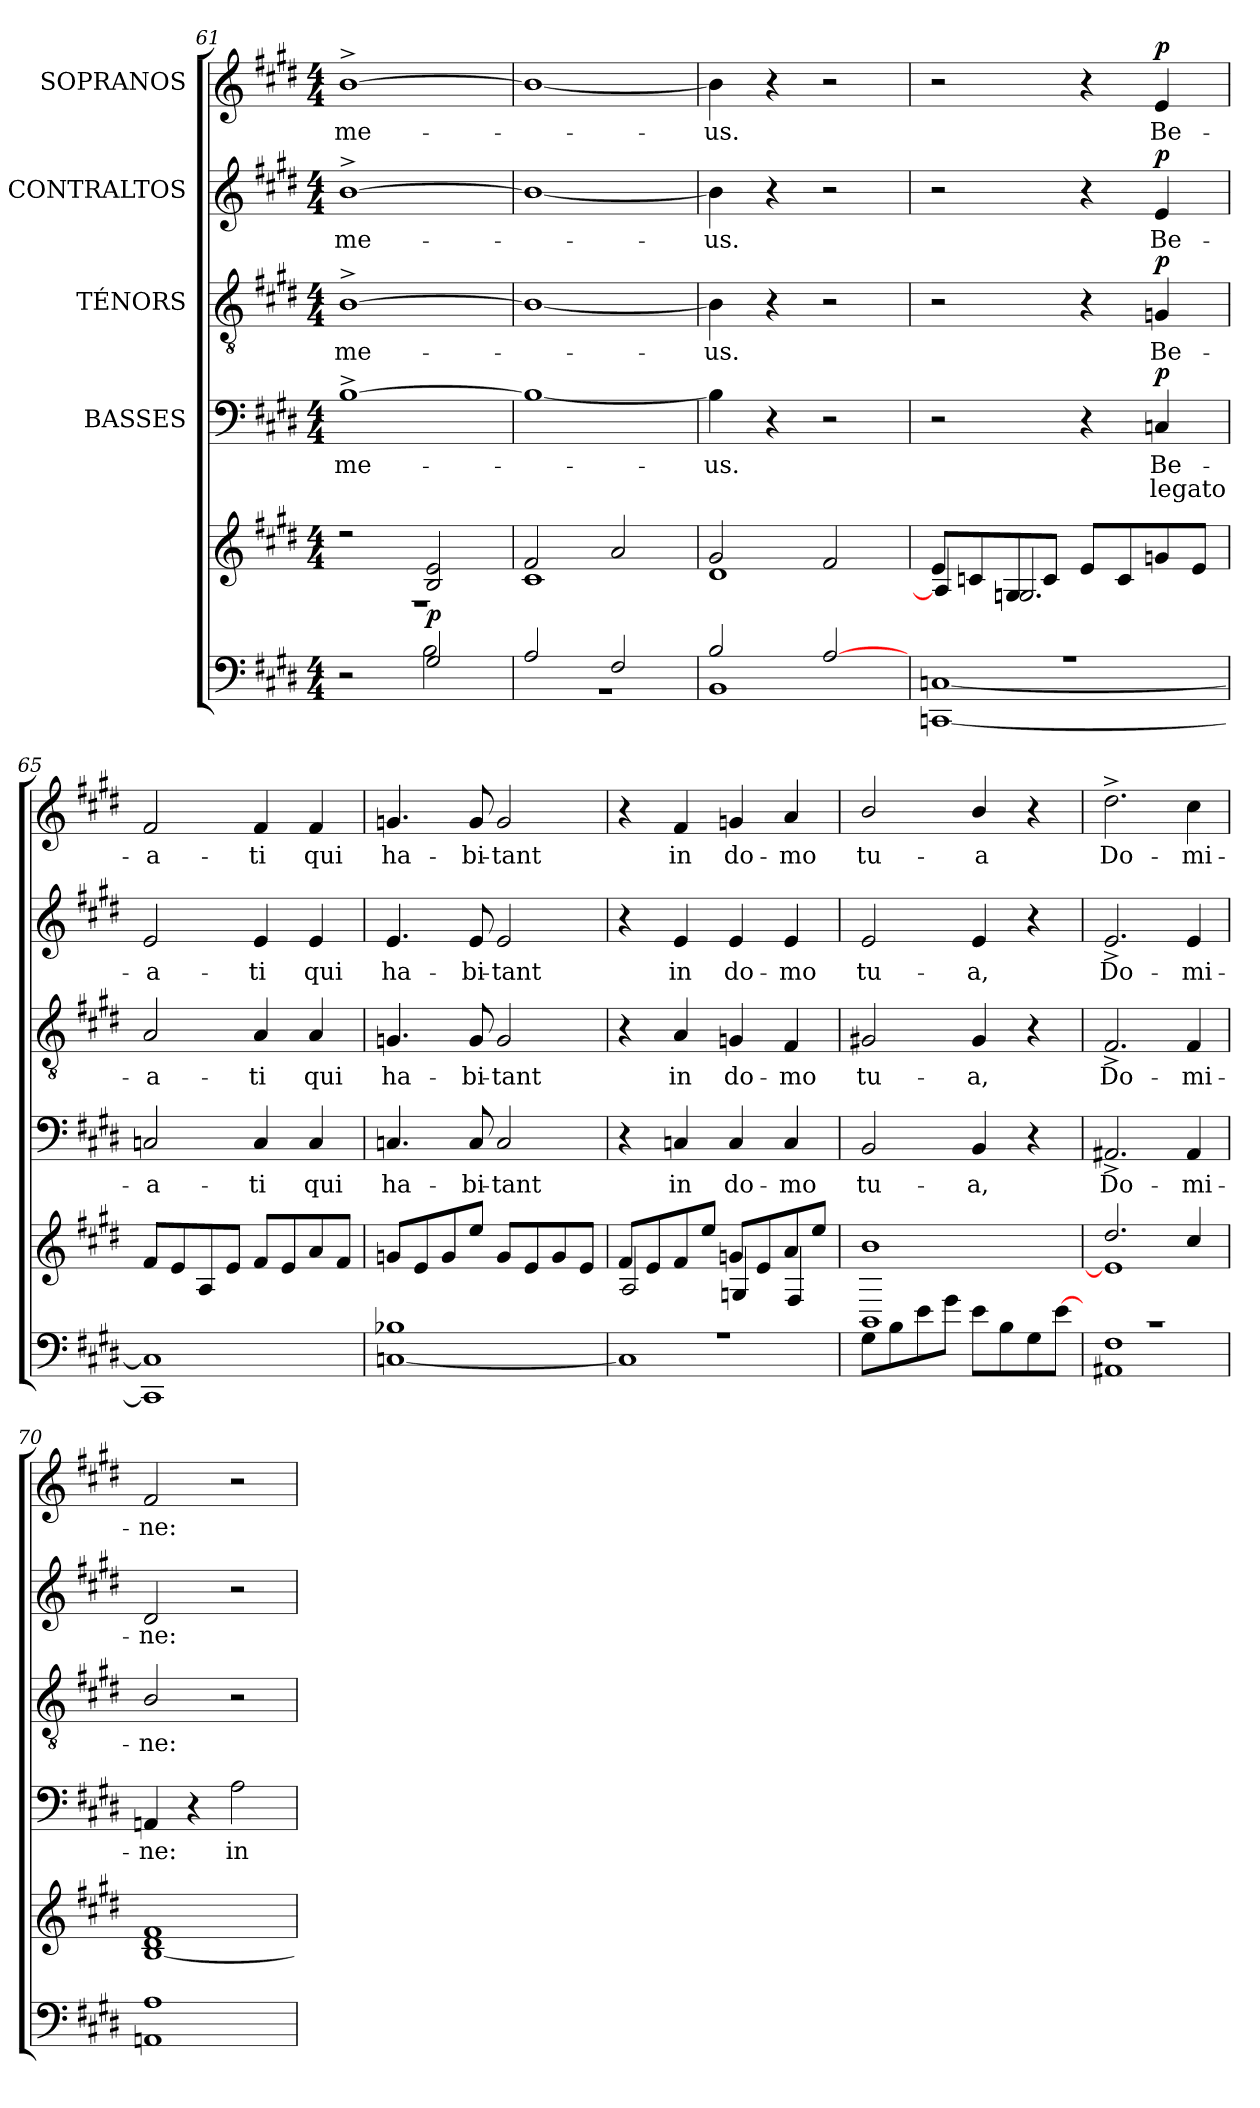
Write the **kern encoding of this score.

**kern	**kern	**dynam	**kern	**text	**text	**dynam	**kern	**text	**dynam	**kern	**text	**dynam	**kern	**text	**dynam
*part5	*part5	*part5	*part4	*part4	*part4	*part4	*part3	*part3	*part3	*part2	*part2	*part2	*part1	*part1	*part1
*staff6	*staff5	*staff5/6	*staff4	*staff4	*staff4	*staff4	*staff3	*staff3	*staff3	*staff2	*staff2	*staff2	*staff1	*staff1	*staff1
*	*	*	*I"BASSES	*	*	*	*I"TÉNORS	*	*	*I"CONTRALTOS	*	*	*I"SOPRANOS	*	*
*clefF4	*clefG2	*	*clefF4	*	*	*	*clefGv2	*	*	*clefG2	*	*	*clefG2	*	*
*k[f#c#g#d#]	*k[f#c#g#d#]	*	*k[f#c#g#d#]	*	*	*	*k[f#c#g#d#]	*	*	*k[f#c#g#d#]	*	*	*k[f#c#g#d#]	*	*
*M4/4	*M4/4	*	*M4/4	*	*	*	*M4/4	*	*	*M4/4	*	*	*M4/4	*	*
=61	=61	=61	=61	=61	=61	=61	=61	=61	=61	=61	=61	=61	=61	=61	=61
*^	*^	*	*	*	*	*	*	*	*	*	*	*	*	*	*
2r	2ryy	2r	1r	.	[1B^>i\	me-	.	.	[1B^>i\	me-	.	[1b^>i\	me-	.	[1b^>i\	me-	.
!	!	!	!	!LO:DY:a=2	!	!	!	!	!	!	!	!	!	!	!	!	!
2G#j/	2BZ\	2Bi/ 2ei/	.	p	.	.	.	.	.	.	.	.	.	.	.	.	.
=62	=62	=62	=62	=62	=62	=62	=62	=62	=62	=62	=62	=62	=62	=62	=62	=62	=62
2Aj/	1r	2f#i/	1c#V/	.	1Bi/_	.	.	.	1Bi/_	.	.	1bi/_	.	.	1bi/_	.	.
2F#j/	.	2ai/	.	.	.	.	.	.	.	.	.	.	.	.	.	.	.
!!LO:LB:g=z
=63	=63	=63	=63	=63	=63	=63	=63	=63	=63	=63	=63	=63	=63	=63	=63	=63	=63
2Bj/	1BBZ/	2g#i/	1d#V/	.	4Bi\]	-us.	.	.	4Bi\]	-us.	.	4bi\]	-us.	.	4bi\]	-us.	.
.	.	.	.	.	4r	.	.	.	4r	.	.	4r	.	.	4r	.	.
[2Aj/	.	2f#i/	.	.	2r	.	.	.	2r	.	.	2r	.	.	2r	.	.
=64	=64	=64	=64	=64	=64	=64	=64	=64	=64	=64	=64	=64	=64	=64	=64	=64	=64
1r	[1CCnV\ [1CnV\	8eiL	4Aj/]	.	2r	.	.	.	2r	.	.	2r	.	.	2r	.	.
.	.	8cni	.	.	.	.	.	.	.	.	.	.	.	.	.	.	.
.	.	8Gni	2.Gnj/	.	.	.	.	.	.	.	.	.	.	.	.	.	.
.	.	8ciJ	.	.	.	.	.	.	.	.	.	.	.	.	.	.	.
.	.	8eiL	.	.	4r	.	.	.	4r	.	.	4r	.	.	4r	.	.
.	.	8ci	.	.	.	.	.	.	.	.	.	.	.	.	.	.	.
!	!	!	!	!	!	!	!	!LO:DY:a	!	!	!LO:DY:a	!	!	!LO:DY:a	!	!	!LO:DY:a
.	.	8gni	.	.	4Cni/	Be-	legato	p	4Gni/	Be-	p	4ei/	Be-	p	4ei/	Be-	p
.	.	8eiJ	.	.	.	.	.	.	.	.	.	.	.	.	.	.	.
*v	*v	*	*	*	*	*	*	*	*	*	*	*	*	*	*	*	*
*	*v	*v	*	*	*	*	*	*	*	*	*	*	*	*	*	*
=65	=65	=65	=65	=65	=65	=65	=65	=65	=65	=65	=65	=65	=65	=65	=65
1CCj]/ 1Cj]/	8f#iL	.	2Cni/	a-	.	.	2Ai/	a-	.	2ei/	a-	.	2f#i/	a-	.
.	8ei	.	.	.	.	.	.	.	.	.	.	.	.	.	.
.	8Ai	.	.	.	.	.	.	.	.	.	.	.	.	.	.
.	8eiJ	.	.	.	.	.	.	.	.	.	.	.	.	.	.
.	8f#iL	.	4Ci/	ti	.	.	4Ai/	ti	.	4ei/	ti	.	4f#i/	ti	.
.	8ei	.	.	.	.	.	.	.	.	.	.	.	.	.	.
.	8ai	.	4Ci/	qui	.	.	4Ai/	qui	.	4ei/	qui	.	4f#i/	qui	.
.	8f#iJ	.	.	.	.	.	.	.	.	.	.	.	.	.	.
=66	=66	=66	=66	=66	=66	=66	=66	=66	=66	=66	=66	=66	=66	=66	=66
[1Cnj\ 1B-Xj\	8gniL	.	4.Cni/	ha-	.	.	4.Gni/	ha-	.	4.ei/	ha-	.	4.gni/	ha-	.
.	8ei	.	.	.	.	.	.	.	.	.	.	.	.	.	.
.	8gi	.	.	.	.	.	.	.	.	.	.	.	.	.	.
.	8eeiJ	.	8Ci/	bi-	.	.	8Gi/	bi-	.	8ei/	bi-	.	8gi/	bi-	.
.	8giL	.	2Ci/	tant	.	.	2Gi/	tant	.	2ei/	tant	.	2gi/	tant	.
.	8ei	.	.	.	.	.	.	.	.	.	.	.	.	.	.
.	8gi	.	.	.	.	.	.	.	.	.	.	.	.	.	.
.	8eiJ	.	.	.	.	.	.	.	.	.	.	.	.	.	.
!!LO:PB:g=z
=67	=67	=67	=67	=67	=67	=67	=67	=67	=67	=67	=67	=67	=67	=67	=67
*^	*^	*	*	*	*	*	*	*	*	*	*	*	*	*	*
1r	1CV/]	8f#iL	2Aj/	.	4r	.	.	.	4r	.	.	4r	.	.	4r	.	.
.	.	8ei	.	.	.	.	.	.	.	.	.	.	.	.	.	.	.
.	.	8f#i	.	.	4Cni/	in	.	.	4Ai/	in	.	4ei/	in	.	4f#i/	in	.
.	.	8eeiJ	.	.	.	.	.	.	.	.	.	.	.	.	.	.	.
.	.	8gniL	4Gnj/	.	4Ci/	do-	.	.	4Gni/	do-	.	4ei/	do-	.	4gni/	do-	.
.	.	8ei	.	.	.	.	.	.	.	.	.	.	.	.	.	.	.
.	.	8ai	4F#j/	.	4Ci/	mo	.	.	4F#i/	mo	.	4ei/	mo	.	4ai/	mo	.
.	.	8eeiJ	.	.	.	.	.	.	.	.	.	.	.	.	.	.	.
*v	*v	*	*	*	*	*	*	*	*	*	*	*	*	*	*	*	*
=68	=68	=68	=68	=68	=68	=68	=68	=68	=68	=68	=68	=68	=68	=68	=68	=68
8G#NjL	1bi/	1BBV/	.	2BBi/	tu-	.	.	2G#Xi/	tu-	.	2ei/	tu-	.	2bi/	tu-	.
8Bj	.	.	.	.	.	.	.	.	.	.	.	.	.	.	.	.
8ej	.	.	.	.	.	.	.	.	.	.	.	.	.	.	.	.
8g#jJ	.	.	.	.	.	.	.	.	.	.	.	.	.	.	.	.
8eL	.	.	.	4BBi/	-a,	.	.	4G#i/	-a,	.	4ei/	-a,	.	4bi/	a	.
8B	.	.	.	.	.	.	.	.	.	.	.	.	.	.	.	.
8G#	.	.	.	4r	.	.	.	4r	.	.	4r	.	.	4r	.	.
[8eJ	.	.	.	.	.	.	.	.	.	.	.	.	.	.	.	.
=69	=69	=69	=69	=69	=69	=69	=69	=69	=69	=69	=69	=69	=69	=69	=69	=69
*^	*	*	*	*	*	*	*	*	*	*	*	*	*	*	*	*
1r	1AA#Xj/ 1F#j/	2.dd#i/	1eV/]	.	2.AA#X^>i/	Do-	.	.	2.F#^>i/	Do-	.	2.e^>i/	Do-	.	2.dd#^>i\	Do-	.
.	.	4cc#i/	.	.	4AA#i/	mi-	.	.	4F#i/	-mi-	.	4ei/	mi-	.	4cc#i\	mi-	.
*v	*v	*	*	*	*	*	*	*	*	*	*	*	*	*	*	*	*
*	*v	*v	*	*	*	*	*	*	*	*	*	*	*	*	*	*
=70	=70	=70	=70	=70	=70	=70	=70	=70	=70	=70	=70	=70	=70	=70	=70
1AAnNj/ 1Aj/	[1Bi/ 1d#i/ 1f#i/	.	4AAni/	ne:	.	.	2Bi/	ne:	.	2d#i/	ne:	.	2f#i/	ne:	.
.	.	.	4r	.	.	.	.	.	.	.	.	.	.	.	.
.	.	.	2Ai\	in	.	.	2r	.	.	2r	.	.	2r	.	.
=	=	=	=	=	=	=	=	=	=	=	=	=	=	=	=
*-	*-	*-	*-	*-	*-	*-	*-	*-	*-	*-	*-	*-	*-	*-	*-
